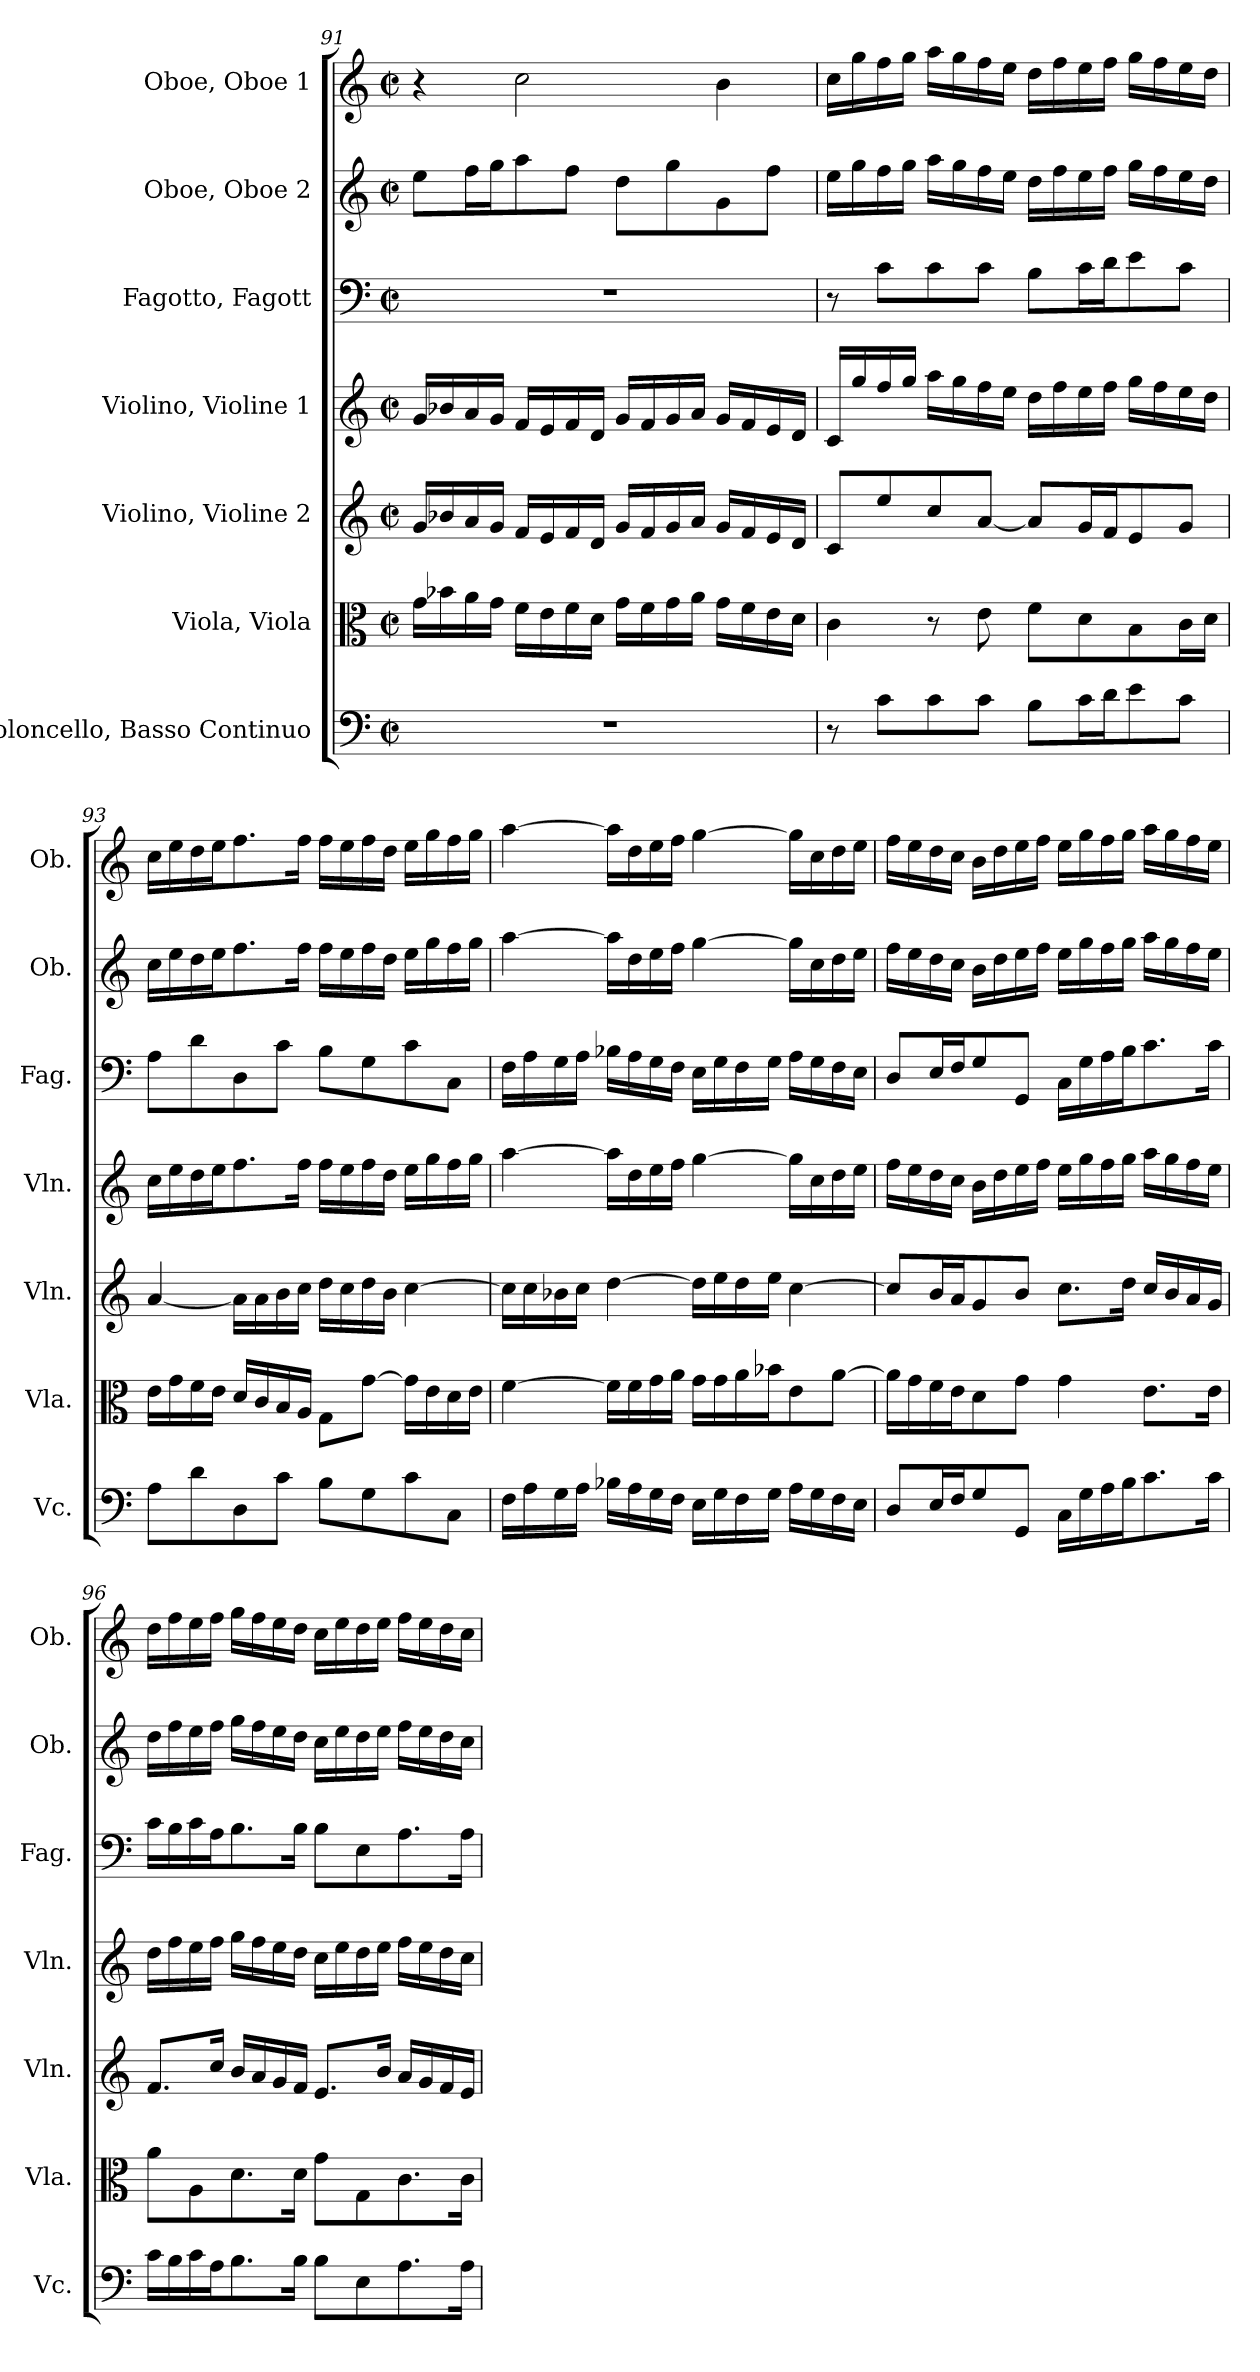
**kern	**kern	**kern	**kern	**kern	**kern	**kern
*part7	*part6	*part5	*part4	*part3	*part2	*part1
*staff7	*staff6	*staff5	*staff4	*staff3	*staff2	*staff1
*I"Violoncello, Basso Continuo	*I"Viola, Viola	*I"Violino, Violine 2	*I"Violino, Violine 1	*I"Fagotto, Fagott	*I"Oboe, Oboe 2	*I"Oboe, Oboe 1
*I'Vc.	*I'Vla.	*I'Vln.	*I'Vln.	*I'Fag.	*I'Ob.	*I'Ob.
*clefF4	*clefC3	*clefG2	*clefG2	*clefF4	*clefG2	*clefG2
*k[]	*k[]	*k[]	*k[]	*k[]	*k[]	*k[]
*M2/2	*M2/2	*M2/2	*M2/2	*M2/2	*M2/2	*M2/2
*met(c|)	*met(c|)	*met(c|)	*met(c|)	*met(c|)	*met(c|)	*met(c|)
=91	=91	=91	=91	=91	=91	=91
1r	16g\LL	16g/LL	16g/LL	1r	8ee\L	4r
.	16b-X\	16b-X/	16b-X/	.	.	.
.	16a\	16a/	16a/	.	16ff\L	.
.	16g\JJ	16g/JJ	16g/JJ	.	16gg\J	.
.	16f\LL	16f/LL	16f/LL	.	8aa\	2cc\
.	16e\	16e/	16e/	.	.	.
.	16f\	16f/	16f/	.	8ff\J	.
.	16d\JJ	16d/JJ	16d/JJ	.	.	.
.	16g\LL	16g/LL	16g/LL	.	8dd\L	.
.	16f\	16f/	16f/	.	.	.
.	16g\	16g/	16g/	.	8gg\	.
.	16a\JJ	16a/JJ	16a/JJ	.	.	.
.	16g\LL	16g/LL	16g/LL	.	8g\	4b\
.	16f\	16f/	16f/	.	.	.
.	16e\	16e/	16e/	.	8ff\J	.
.	16d\JJ	16d/JJ	16d/JJ	.	.	.
!!LO:LB:g=z
=92	=92	=92	=92	=92	=92	=92
8r	4c\	8c/L	16c/LL	8r	16ee\LL	16cc\LL
.	.	.	16gg/	.	16gg\	16gg\
8c\L	.	8ee/	16ff/	8c\L	16ff\	16ff\
.	.	.	16gg/JJ	.	16gg\JJ	16gg\JJ
8c\	8r	8cc/	16aa\LL	8c\	16aa\LL	16aa\LL
.	.	.	16gg\	.	16gg\	16gg\
8c\J	8e\	[8a/J	16ff\	8c\J	16ff\	16ff\
.	.	.	16ee\JJ	.	16ee\JJ	16ee\JJ
8B\L	8f\L	8a/L]	16dd\LL	8B\L	16dd\LL	16dd\LL
.	.	.	16ff\	.	16ff\	16ff\
16c\L	8d\	16g/L	16ee\	16c\L	16ee\	16ee\
16d\J	.	16f/J	16ff\JJ	16d\J	16ff\JJ	16ff\JJ
8e\	8B\	8e/	16gg\LL	8e\	16gg\LL	16gg\LL
.	.	.	16ff\	.	16ff\	16ff\
8c\J	16c\L	8g/J	16ee\	8c\J	16ee\	16ee\
.	16d\JJ	.	16dd\JJ	.	16dd\JJ	16dd\JJ
=93	=93	=93	=93	=93	=93	=93
8A\L	16e\LL	[4a/	16cc\LL	8A\L	16cc\LL	16cc\LL
.	16g\	.	16ee\	.	16ee\	16ee\
8d\	16f\	.	16dd\	8d\	16dd\	16dd\
.	16e\JJ	.	16ee\J	.	16ee\J	16ee\J
8D\	16d/LL	16a\LL]	8.ff\	8D\	8.ff\	8.ff\
.	16c/	16a\	.	.	.	.
8c\J	16B/	16b\	.	8c\J	.	.
.	16A/JJ	16cc\JJ	16ff\Jk	.	16ff\Jk	16ff\Jk
8B\L	8G\L	16dd\LL	16ff\LL	8B\L	16ff\LL	16ff\LL
.	.	16cc\	16ee\	.	16ee\	16ee\
8G\	[8g\J	16dd\	16ff\	8G\	16ff\	16ff\
.	.	16b\JJ	16dd\JJ	.	16dd\JJ	16dd\JJ
8c\	16g\LL]	[4cc\	16ee\LL	8c\	16ee\LL	16ee\LL
.	16e\	.	16gg\	.	16gg\	16gg\
8C\J	16d\	.	16ff\	8C\J	16ff\	16ff\
.	16e\JJ	.	16gg\JJ	.	16gg\JJ	16gg\JJ
=94	=94	=94	=94	=94	=94	=94
16F\LL	[4f\	16cc\LL]	[4aa\	16F\LL	[4aa\	[4aa\
16A\	.	16cc\	.	16A\	.	.
16G\	.	16b-X\	.	16G\	.	.
16A\JJ	.	16cc\JJ	.	16A\JJ	.	.
16B-X\LL	16f\LL]	[4dd\	16aa\LL]	16B-X\LL	16aa\LL]	16aa\LL]
16A\	16f\	.	16dd\	16A\	16dd\	16dd\
16G\	16g\	.	16ee\	16G\	16ee\	16ee\
16F\JJ	16a\JJ	.	16ff\JJ	16F\JJ	16ff\JJ	16ff\JJ
16E\LL	16g\LL	16dd\LL]	[4gg\	16E\LL	[4gg\	[4gg\
16G\	16g\	16ee\	.	16G\	.	.
16F\	16a\	16dd\	.	16F\	.	.
16G\JJ	16b-X\J	16ee\JJ	.	16G\JJ	.	.
16A\LL	8e\	[4cc\	16gg\LL]	16A\LL	16gg\LL]	16gg\LL]
16G\	.	.	16cc\	16G\	16cc\	16cc\
16F\	[8a\J	.	16dd\	16F\	16dd\	16dd\
16E\JJ	.	.	16ee\JJ	16E\JJ	16ee\JJ	16ee\JJ
!!LO:PB:g=z
=95	=95	=95	=95	=95	=95	=95
8D/L	16a\LL]	8cc/L]	16ff\LL	8D/L	16ff\LL	16ff\LL
.	16g\	.	16ee\	.	16ee\	16ee\
16E/L	16f\	16b/L	16dd\	16E/L	16dd\	16dd\
16F/J	16e\J	16a/J	16cc\JJ	16F/J	16cc\JJ	16cc\JJ
8G/	8d\	8g/	16b\LL	8G/	16b\LL	16b\LL
.	.	.	16dd\	.	16dd\	16dd\
8GG/J	8g\J	8b/J	16ee\	8GG/J	16ee\	16ee\
.	.	.	16ff\JJ	.	16ff\JJ	16ff\JJ
16C\LL	4g\	8.cc\L	16ee\LL	16C\LL	16ee\LL	16ee\LL
16G\	.	.	16gg\	16G\	16gg\	16gg\
16A\	.	.	16ff\	16A\	16ff\	16ff\
16B\J	.	16dd\Jk	16gg\JJ	16B\J	16gg\JJ	16gg\JJ
8.c\	8.e\L	16cc/LL	16aa\LL	8.c\	16aa\LL	16aa\LL
.	.	16b/	16gg\	.	16gg\	16gg\
.	.	16a/	16ff\	.	16ff\	16ff\
16c\Jk	16e\Jk	16g/JJ	16ee\JJ	16c\Jk	16ee\JJ	16ee\JJ
=96	=96	=96	=96	=96	=96	=96
16c\LL	8a\L	8.f/L	16dd\LL	16c\LL	16dd\LL	16dd\LL
16B\	.	.	16ff\	16B\	16ff\	16ff\
16c\	8A\	.	16ee\	16c\	16ee\	16ee\
16A\J	.	16cc/Jk	16ff\JJ	16A\J	16ff\JJ	16ff\JJ
8.B\	8.d\	16b/LL	16gg\LL	8.B\	16gg\LL	16gg\LL
.	.	16a/	16ff\	.	16ff\	16ff\
.	.	16g/	16ee\	.	16ee\	16ee\
16B\Jk	16d\Jk	16f/JJ	16dd\JJ	16B\Jk	16dd\JJ	16dd\JJ
8B\L	8g\L	8.e/L	16cc\LL	8B\L	16cc\LL	16cc\LL
.	.	.	16ee\	.	16ee\	16ee\
8E\	8G\	.	16dd\	8E\	16dd\	16dd\
.	.	16b/Jk	16ee\JJ	.	16ee\JJ	16ee\JJ
8.A\	8.c\	16a/LL	16ff\LL	8.A\	16ff\LL	16ff\LL
.	.	16g/	16ee\	.	16ee\	16ee\
.	.	16f/	16dd\	.	16dd\	16dd\
16A\Jk	16c\Jk	16e/JJ	16cc\JJ	16A\Jk	16cc\JJ	16cc\JJ
=	=	=	=	=	=	=
*-	*-	*-	*-	*-	*-	*-
